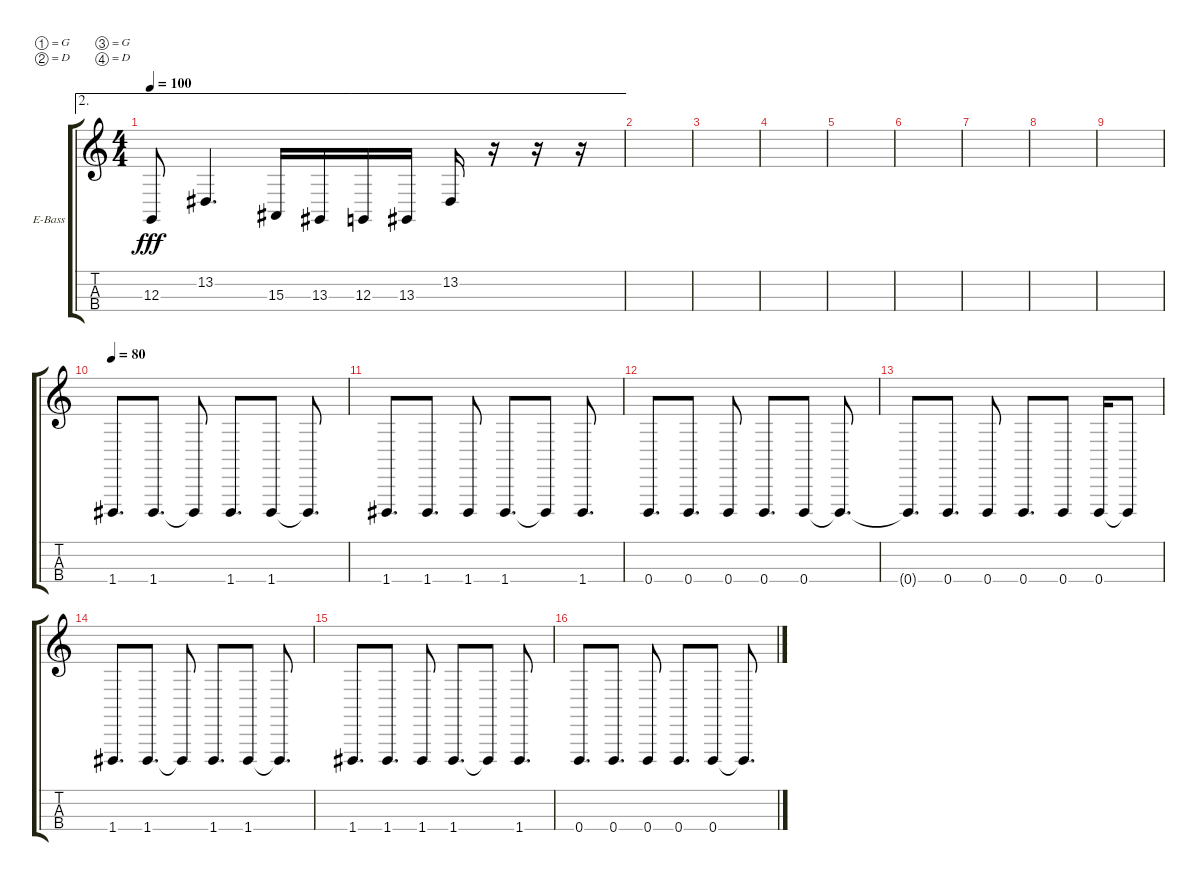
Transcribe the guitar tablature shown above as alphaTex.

\bracketExtendMode groupsimilarinstruments
\firstSystemTrackNameOrientation horizontal
\otherSystemsTrackNameOrientation horizontal
\track ("James" "E-Bass") {solo instrument electricbassfinger}
\staff {score tabs}
\tuning (G1 D1 G0 D0)
\ae 2
\ts (4 4)
\tempo 100
\clef g2
\ks c
12.3{t}.8{dy fff} 13.2.4{d} 15.3.16 13.3.16 12.3.16 13.3.16 13.2.16 r.16 r.16 r.16 |
|
|
|
|
|
|
|
|
\tempo 80
1.4.8{d} 1.4.8{d} 1.4{t}.8 1.4.8{d} 1.4.8 1.4{t}.8{d} |
1.4.8{d} 1.4.8{d} 1.4.8 1.4.8{d} 1.4{t}.8 1.4.8{d} |
0.4.8{d} 0.4.8{d} 0.4.8 0.4.8{d} 0.4.8 0.4{t}.8{d} |
0.4{t}.8{d} 0.4.8{d} 0.4.8 0.4.8{d} 0.4.8 0.4.16 0.4{t}.8 |
1.4.8{d} 1.4.8{d} 1.4{t}.8 1.4.8{d} 1.4.8 1.4{t}.8{d} |
1.4.8{d} 1.4.8{d} 1.4.8 1.4.8{d} 1.4{t}.8 1.4.8{d} |
0.4.8{d} 0.4.8{d} 0.4.8 0.4.8{d} 0.4.8 0.4{t}.8{d}
